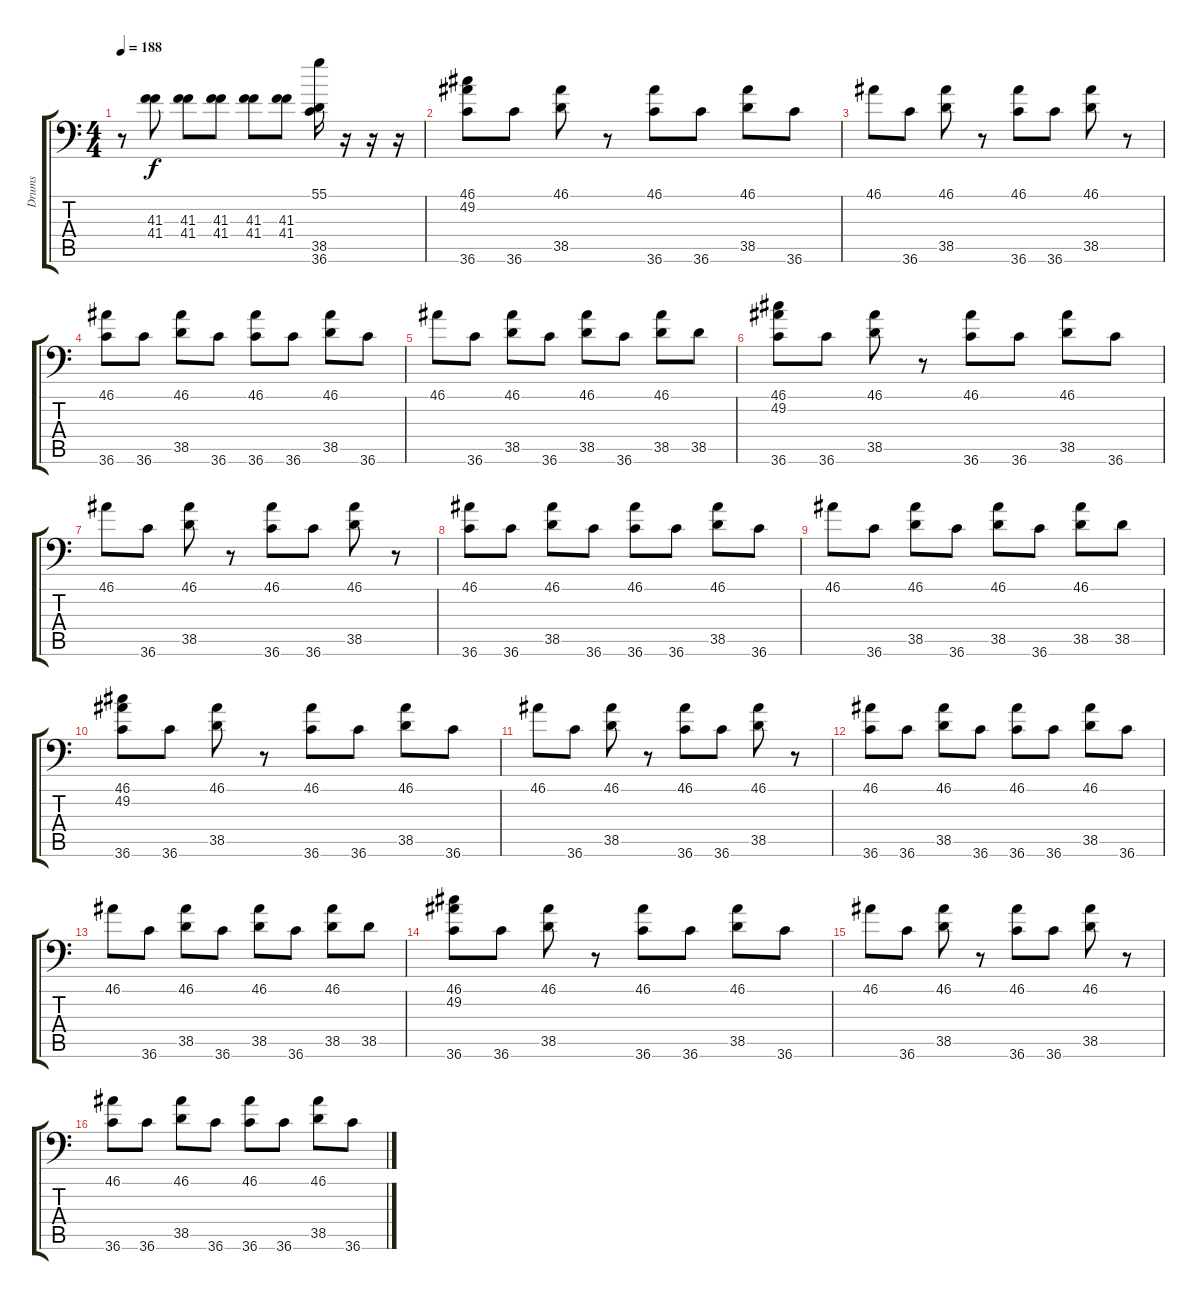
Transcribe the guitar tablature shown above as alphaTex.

\track ("Drums" "Drums") {instrument acousticgrandpiano}
\staff {score tabs}
\tuning (C-1 C-1 C-1 C-1 C-1 C-1) {hide}
\ts (4 4)
\tempo 188
\clef f4
\ks c
r.8{dy f} (41.3 41.4).8 (41.3 41.4).8 (41.3 41.4).8 (41.3 41.4).8 (41.3 41.4).8 (55.1 38.5 36.6).16 r.16 r.16 r.16 |
(46.1 49.2 36.6).8 36.6.8 (46.1 38.5).8 r.8 (46.1 36.6).8 36.6.8 (46.1 38.5).8 36.6.8 |
46.1.8 36.6.8 (46.1 38.5).8 r.8 (46.1 36.6).8 36.6.8 (46.1 38.5).8 r.8 |
(46.1 36.6).8 36.6.8 (46.1 38.5).8 36.6.8 (46.1 36.6).8 36.6.8 (46.1 38.5).8 36.6.8 |
46.1.8 36.6.8 (46.1 38.5).8 36.6.8 (46.1 38.5).8 36.6.8 (46.1 38.5).8 38.5.8 |
(46.1 49.2 36.6).8 36.6.8 (46.1 38.5).8 r.8 (46.1 36.6).8 36.6.8 (46.1 38.5).8 36.6.8 |
46.1.8 36.6.8 (46.1 38.5).8 r.8 (46.1 36.6).8 36.6.8 (46.1 38.5).8 r.8 |
(46.1 36.6).8 36.6.8 (46.1 38.5).8 36.6.8 (46.1 36.6).8 36.6.8 (46.1 38.5).8 36.6.8 |
46.1.8 36.6.8 (46.1 38.5).8 36.6.8 (46.1 38.5).8 36.6.8 (46.1 38.5).8 38.5.8 |
(46.1 49.2 36.6).8 36.6.8 (46.1 38.5).8 r.8 (46.1 36.6).8 36.6.8 (46.1 38.5).8 36.6.8 |
46.1.8 36.6.8 (46.1 38.5).8 r.8 (46.1 36.6).8 36.6.8 (46.1 38.5).8 r.8 |
(46.1 36.6).8 36.6.8 (46.1 38.5).8 36.6.8 (46.1 36.6).8 36.6.8 (46.1 38.5).8 36.6.8 |
46.1.8 36.6.8 (46.1 38.5).8 36.6.8 (46.1 38.5).8 36.6.8 (46.1 38.5).8 38.5.8 |
(46.1 49.2 36.6).8 36.6.8 (46.1 38.5).8 r.8 (46.1 36.6).8 36.6.8 (46.1 38.5).8 36.6.8 |
46.1.8 36.6.8 (46.1 38.5).8 r.8 (46.1 36.6).8 36.6.8 (46.1 38.5).8 r.8 |
(46.1 36.6).8 36.6.8 (46.1 38.5).8 36.6.8 (46.1 36.6).8 36.6.8 (46.1 38.5).8 36.6.8
